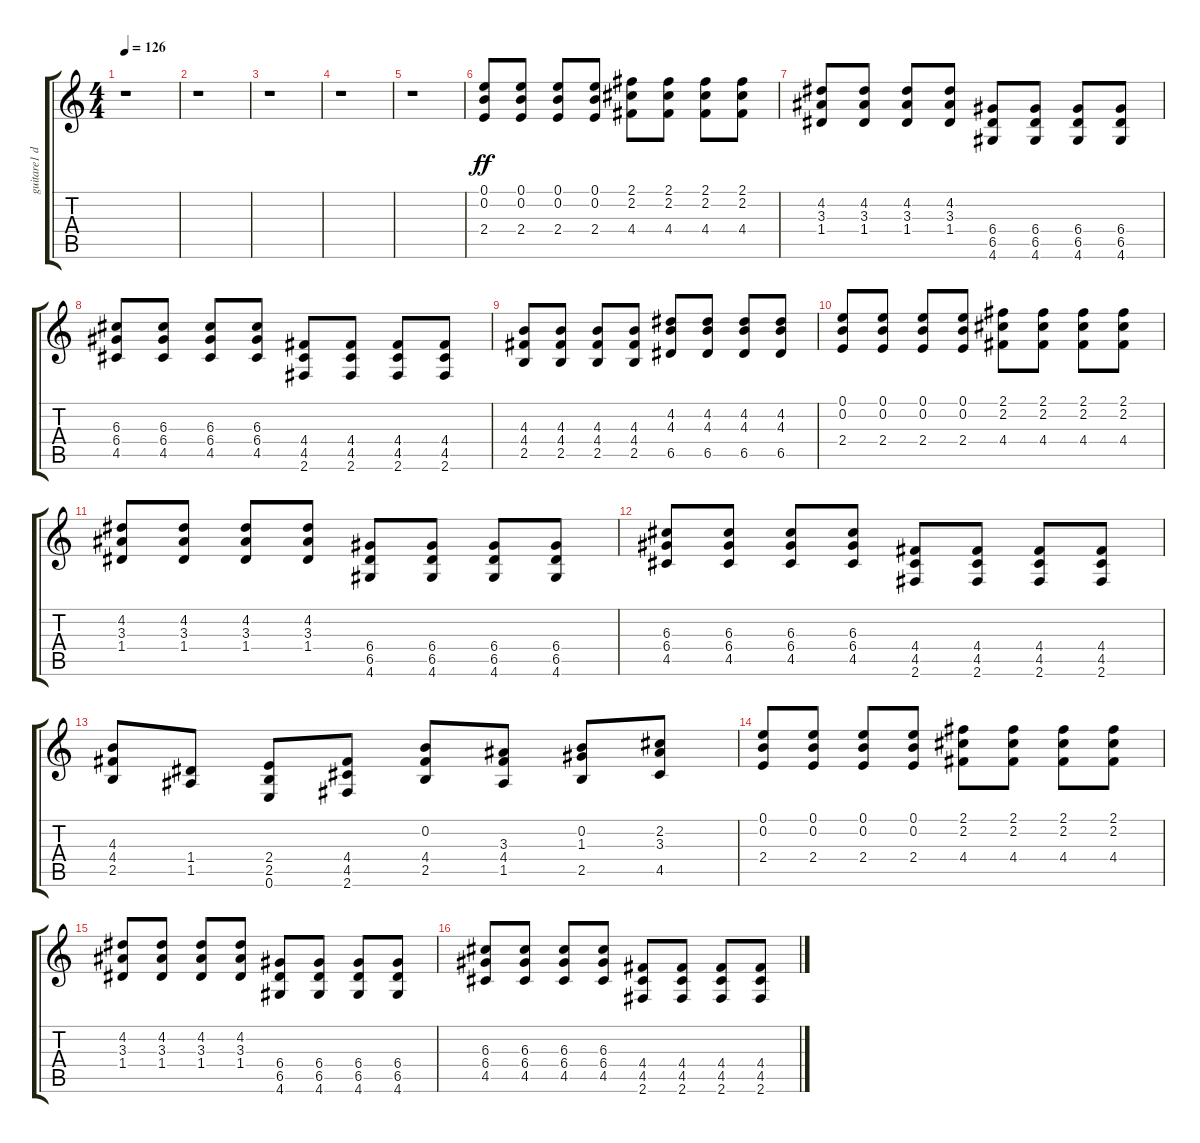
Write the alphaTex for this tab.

\track ("guitare1 disto" "guitare1 d") {instrument distortionguitar}
\staff {score tabs}
\tuning (E4 B3 G3 D3 A2 E2) {hide}
\ts (4 4)
\tempo 126
\clef g2
\ks c
r.1{dy mf} |
r.1 |
r.1 |
r.1 |
r.1 |
(0.1 0.2 2.4).8{dy ff} (0.1 0.2 2.4).8 (0.1 0.2 2.4).8 (0.1 0.2 2.4).8 (2.1 2.2 4.4).8 (2.1 2.2 4.4).8 (2.1 2.2 4.4).8 (2.1 2.2 4.4).8 |
(4.2 3.3 1.4).8 (4.2 3.3 1.4).8 (4.2 3.3 1.4).8 (4.2 3.3 1.4).8 (6.4 6.5 4.6).8 (6.4 6.5 4.6).8 (6.4 6.5 4.6).8 (6.4 6.5 4.6).8 |
(6.3 6.4 4.5).8 (6.3 6.4 4.5).8 (6.3 6.4 4.5).8 (6.3 6.4 4.5).8 (4.4 4.5 2.6).8 (4.4 4.5 2.6).8 (4.4 4.5 2.6).8 (4.4 4.5 2.6).8 |
(4.3 4.4 2.5).8 (4.3 4.4 2.5).8 (4.3 4.4 2.5).8 (4.3 4.4 2.5).8 (4.2 4.3 6.5).8 (4.2 4.3 6.5).8 (4.2 4.3 6.5).8 (4.2 4.3 6.5).8 |
(0.1 0.2 2.4).8 (0.1 0.2 2.4).8 (0.1 0.2 2.4).8 (0.1 0.2 2.4).8 (2.1 2.2 4.4).8 (2.1 2.2 4.4).8 (2.1 2.2 4.4).8 (2.1 2.2 4.4).8 |
(4.2 3.3 1.4).8 (4.2 3.3 1.4).8 (4.2 3.3 1.4).8 (4.2 3.3 1.4).8 (6.4 6.5 4.6).8 (6.4 6.5 4.6).8 (6.4 6.5 4.6).8 (6.4 6.5 4.6).8 |
(6.3 6.4 4.5).8 (6.3 6.4 4.5).8 (6.3 6.4 4.5).8 (6.3 6.4 4.5).8 (4.4 4.5 2.6).8 (4.4 4.5 2.6).8 (4.4 4.5 2.6).8 (4.4 4.5 2.6).8 |
(4.3 4.4 2.5).8 (1.4 1.5).8 (2.4 2.5 0.6).8 (4.4 4.5 2.6).8 (0.2 4.4 2.5).8 (3.3 4.4 1.5).8 (0.2 1.3 2.5).8 (2.2 3.3 4.5).8 |
(0.1 0.2 2.4).8 (0.1 0.2 2.4).8 (0.1 0.2 2.4).8 (0.1 0.2 2.4).8 (2.1 2.2 4.4).8 (2.1 2.2 4.4).8 (2.1 2.2 4.4).8 (2.1 2.2 4.4).8 |
(4.2 3.3 1.4).8 (4.2 3.3 1.4).8 (4.2 3.3 1.4).8 (4.2 3.3 1.4).8 (6.4 6.5 4.6).8 (6.4 6.5 4.6).8 (6.4 6.5 4.6).8 (6.4 6.5 4.6).8 |
(6.3 6.4 4.5).8 (6.3 6.4 4.5).8 (6.3 6.4 4.5).8 (6.3 6.4 4.5).8 (4.4 4.5 2.6).8 (4.4 4.5 2.6).8 (4.4 4.5 2.6).8 (4.4 4.5 2.6).8
